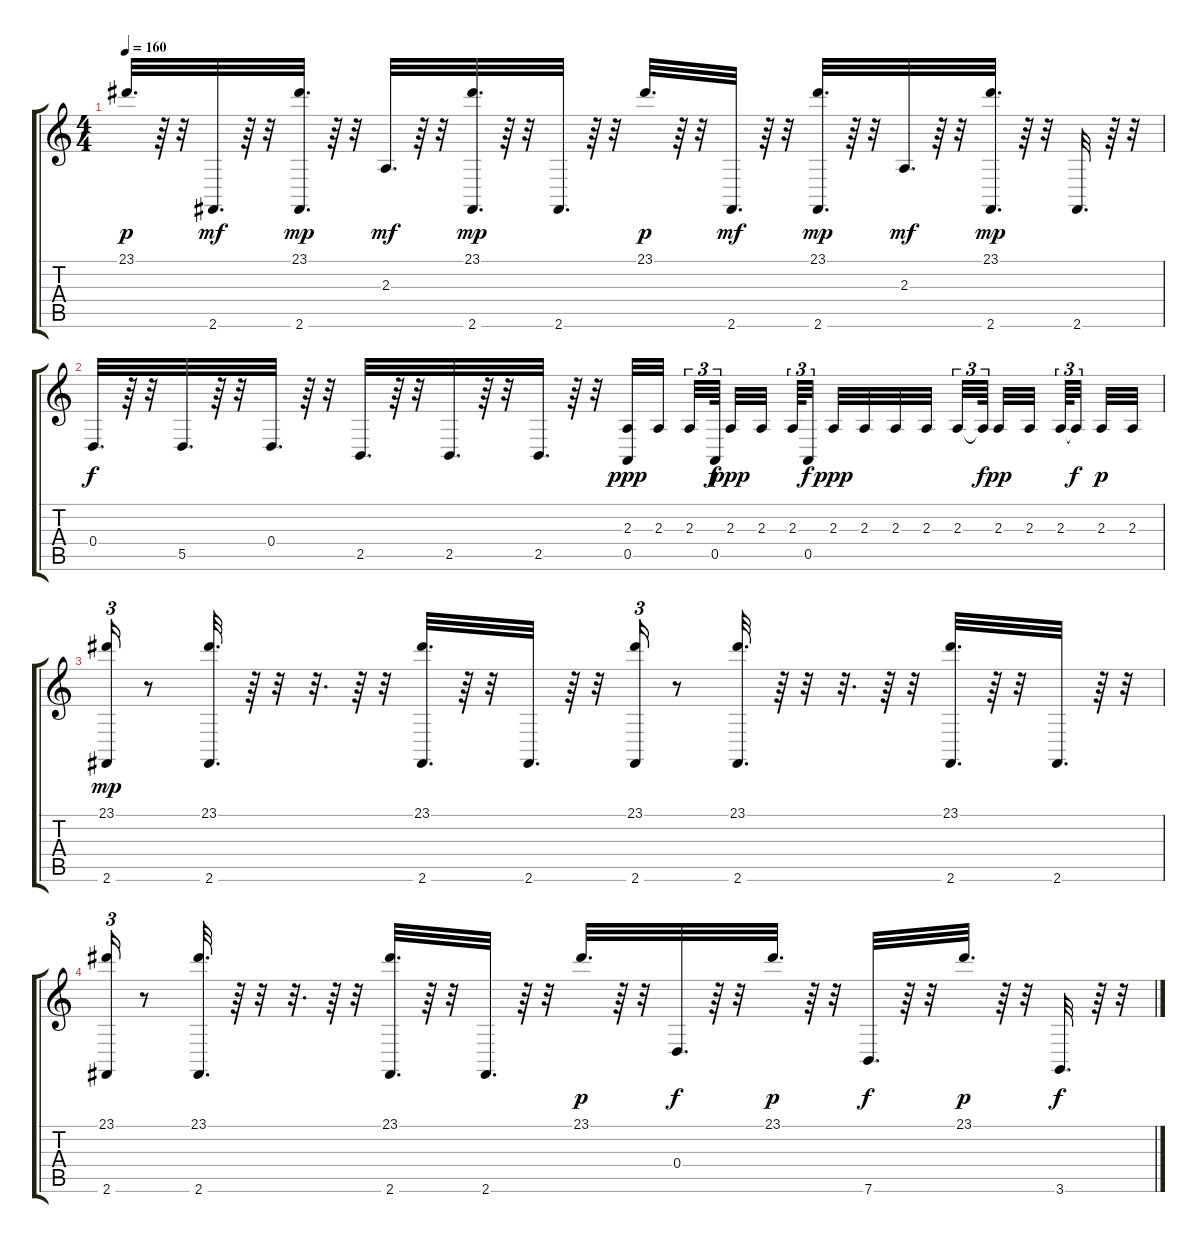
\track "" {instrument celesta}
\staff {score tabs}
\tuning (E4 B3 G3 D3 A2 E2) {hide}
\ts (4 4)
\tempo 160
\clef g2
\ks c
23.1.32{d dy p} r.64 r.32 2.6.32{d dy mf} r.64 r.32 (23.1 2.6).32{d dy mp} r.64 r.32 2.3.32{d dy mf} r.64 r.32 (23.1 2.6).32{d dy mp} r.64 r.32 2.6.32{d} r.64 r.32 23.1.32{d dy p} r.64 r.32 2.6.32{d dy mf} r.64 r.32 (23.1 2.6).32{d dy mp} r.64 r.32 2.3.32{d dy mf} r.64 r.32 (23.1 2.6).32{d dy mp} r.64 r.32 2.6.32{d} r.64 r.32 |
0.4.32{d dy f} r.64 r.32 5.5.32{d} r.64 r.32 0.4.32{d} r.64 r.32 2.5.32{d} r.64 r.32 2.5.32{d} r.64 r.32 2.5.32{d} r.64 r.32 (2.3 0.5).32{dy ppp} 2.3.32 2.3.32{tu (3 2)} 0.5.64{tu (3 2) dy f} 2.3.32{dy ppp} 2.3.32 2.3.64{tu (3 2)} 0.5.32{tu (3 2) dy f} 2.3.32{dy ppp} 2.3.32 2.3.32 2.3.32 2.3.32{tu (3 2)} 2.3{t}.64{tu (3 2) dy f} 2.3.32{dy pp} 2.3.32 2.3.64{tu (3 2)} 2.3{t}.32{tu (3 2) dy f} 2.3.32{dy p} 2.3.32 |
(23.1 2.6).16{tu (3 2) dy mp} r.8 (23.1 2.6).32{d} r.64 r.32 r.32{d} r.64 r.32 (23.1 2.6).32{d} r.64 r.32 2.6.32{d} r.64 r.32 (23.1 2.6).16{tu (3 2)} r.8 (23.1 2.6).32{d} r.64 r.32 r.32{d} r.64 r.32 (23.1 2.6).32{d} r.64 r.32 2.6.32{d} r.64 r.32 |
(23.1 2.6).16{tu (3 2)} r.8 (23.1 2.6).32{d} r.64 r.32 r.32{d} r.64 r.32 (23.1 2.6).32{d} r.64 r.32 2.6.32{d} r.64 r.32 23.1.32{d dy p} r.64 r.32 0.4.32{d dy f} r.64 r.32 23.1.32{d dy p} r.64 r.32 7.6.32{d dy f} r.64 r.32 23.1.32{d dy p} r.64 r.32 3.6.32{d dy f} r.64 r.32
